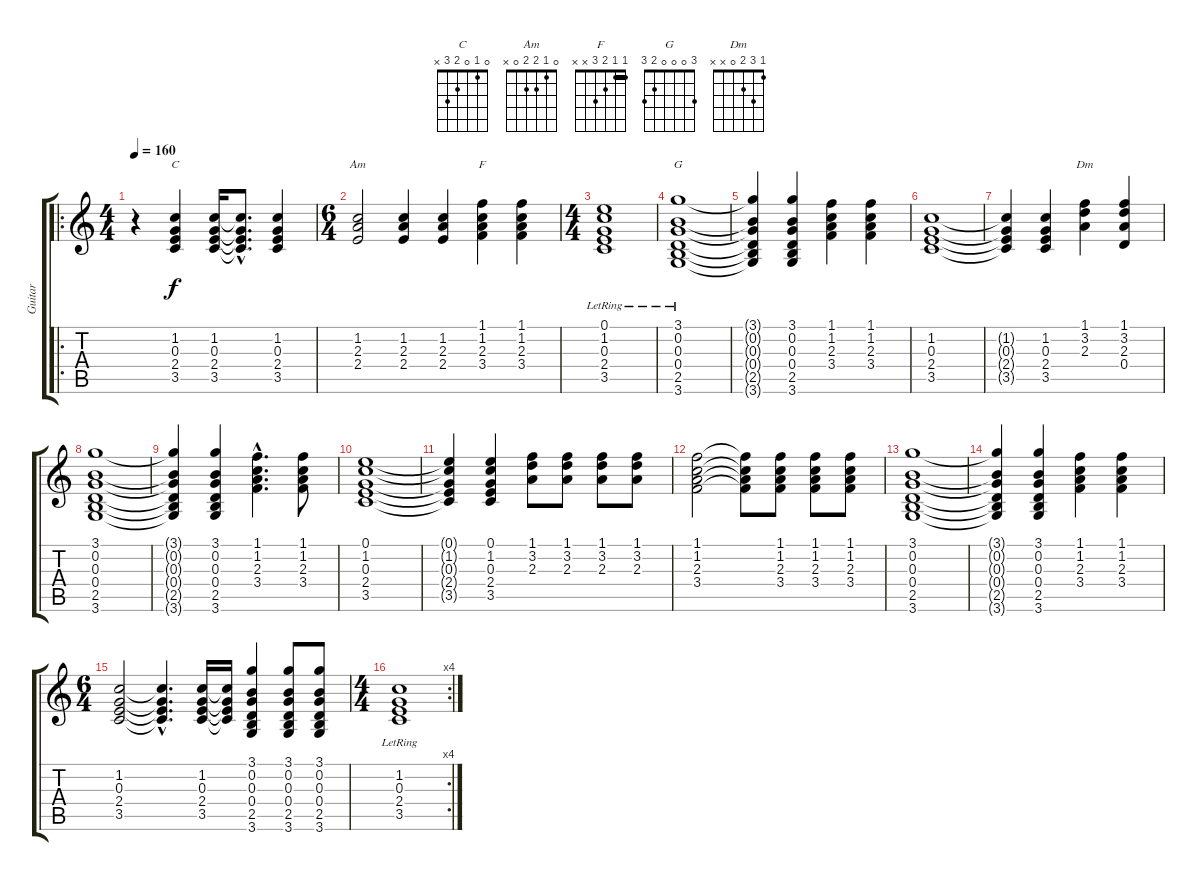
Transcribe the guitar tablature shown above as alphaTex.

\track ("Guitar" "Guitar") {instrument acousticguitarnylon}
\staff {score tabs}
\tuning (E4 B3 G3 D3 A2 E2) {hide}
\chord ("C" 0 1 0 2 3 x)
\chord ("Am" 0 1 2 2 0 x)
\chord ("F" 1 1 2 3 x x) {barre 1}
\chord ("G" 3 0 0 0 2 3)
\chord ("Dm" 1 3 2 0 x x)
\ro
\ts (4 4)
\tempo 160
\clef g2
\ks c
r.4{dy f instrument acousticguitarnylon} (1.2 0.3 2.4 3.5).4{ch "C"} (1.2 0.3 2.4 3.5).16 (1.2{hac t} 0.3{hac t} 2.4{hac t} 3.5{hac t}).8{d} (1.2 0.3 2.4 3.5).4 |
\ts (6 4)
(1.2 2.3 2.4).2{ch "Am"} (1.2 2.3 2.4).4 (1.2 2.3 2.4).4 (1.1 1.2 2.3 3.4).4{ch "F"} (1.1 1.2 2.3 3.4).4 |
\ts (4 4)
(0.1{lr} 1.2 0.3 2.4 3.5).1 |
(3.1 0.2 0.3 0.4 2.5 3.6{lr}).1{ch "G"} |
(3.1{t} 0.2{t} 0.3{t} 0.4{t} 2.5{t} 3.6{t}).4 (3.1 0.2 0.3 0.4 2.5 3.6).4 (1.1 1.2 2.3 3.4).4 (1.1 1.2 2.3 3.4).4 |
(1.2 0.3 2.4 3.5).1 |
(1.2{t} 0.3{t} 2.4{t} 3.5{t}).4 (1.2 0.3 2.4 3.5).4 (1.1 3.2 2.3).4{ch "Dm"} (1.1 3.2 2.3 0.4).4 |
(3.1 0.2 0.3 0.4 2.5 3.6).1 |
(3.1{t} 0.2{t} 0.3{t} 0.4{t} 2.5{t} 3.6{t}).4 (3.1 0.2 0.3 0.4 2.5 3.6).4 (1.1{hac} 1.2{hac} 2.3{hac} 3.4{hac}).4{d} (1.1 1.2 2.3 3.4).8 |
(0.1 1.2 0.3 2.4 3.5).1 |
(0.1{t} 1.2{t} 0.3{t} 2.4{t} 3.5{t}).4 (0.1 1.2 0.3 2.4 3.5).4 (1.1 3.2 2.3).8 (1.1 3.2 2.3).8 (1.1 3.2 2.3).8 (1.1 3.2 2.3).8 |
(1.1 1.2 2.3 3.4).2 (1.1{t} 1.2{t} 2.3{t} 3.4{t}).8 (1.1 1.2 2.3 3.4).8 (1.1 1.2 2.3 3.4).8 (1.1 1.2 2.3 3.4).8 |
(3.1 0.2 0.3 0.4 2.5 3.6).1 |
(3.1{t} 0.2{t} 0.3{t} 0.4{t} 2.5{t} 3.6{t}).4 (3.1 0.2 0.3 0.4 2.5 3.6).4 (1.1 1.2 2.3 3.4).4 (1.1 1.2 2.3 3.4).4 |
\ts (6 4)
(1.2 0.3 2.4 3.5).2 (1.2{hac t} 0.3{hac t} 2.4{hac t} 3.5{hac t}).4{d} (1.2 0.3 2.4 3.5).16 (1.2{t} 0.3{t} 2.4{t} 3.5{t}).16 (3.1 0.2 0.3 0.4 2.5 3.6).4 (3.1 0.2 0.3 0.4 2.5 3.6).8 (3.1 0.2 0.3 0.4 2.5 3.6).8 |
\rc 4
\ts (4 4)
(1.2 0.3 2.4 3.5{lr}).1
